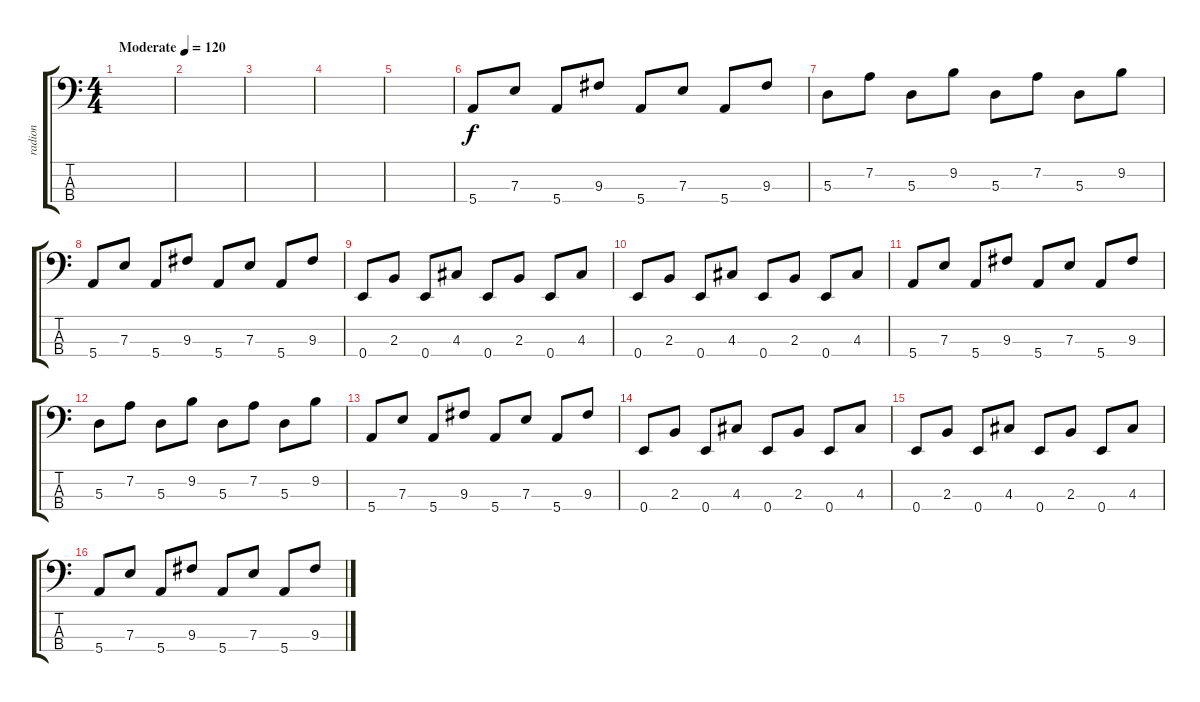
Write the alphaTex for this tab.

\track ("radion" "radion") {instrument electricbassfinger}
\staff {score tabs}
\tuning (G2 D2 A1 E1) {hide}
\ts (4 4)
\tempo (120 "Moderate")
\tempo 150
\tempo (120 "Moderate")
\clef f4
\ks c
|
|
|
|
|
5.4.8 7.3.8 5.4.8 9.3.8 5.4.8 7.3.8 5.4.8 9.3.8 |
5.3.8 7.2.8 5.3.8 9.2.8 5.3.8 7.2.8 5.3.8 9.2.8 |
5.4.8 7.3.8 5.4.8 9.3.8 5.4.8 7.3.8 5.4.8 9.3.8 |
0.4.8 2.3.8 0.4.8 4.3.8 0.4.8 2.3.8 0.4.8 4.3.8 |
0.4.8 2.3.8 0.4.8 4.3.8 0.4.8 2.3.8 0.4.8 4.3.8 |
5.4.8 7.3.8 5.4.8 9.3.8 5.4.8 7.3.8 5.4.8 9.3.8 |
5.3.8 7.2.8 5.3.8 9.2.8 5.3.8 7.2.8 5.3.8 9.2.8 |
5.4.8 7.3.8 5.4.8 9.3.8 5.4.8 7.3.8 5.4.8 9.3.8 |
0.4.8 2.3.8 0.4.8 4.3.8 0.4.8 2.3.8 0.4.8 4.3.8 |
0.4.8 2.3.8 0.4.8 4.3.8 0.4.8 2.3.8 0.4.8 4.3.8 |
5.4.8 7.3.8 5.4.8 9.3.8 5.4.8 7.3.8 5.4.8 9.3.8
